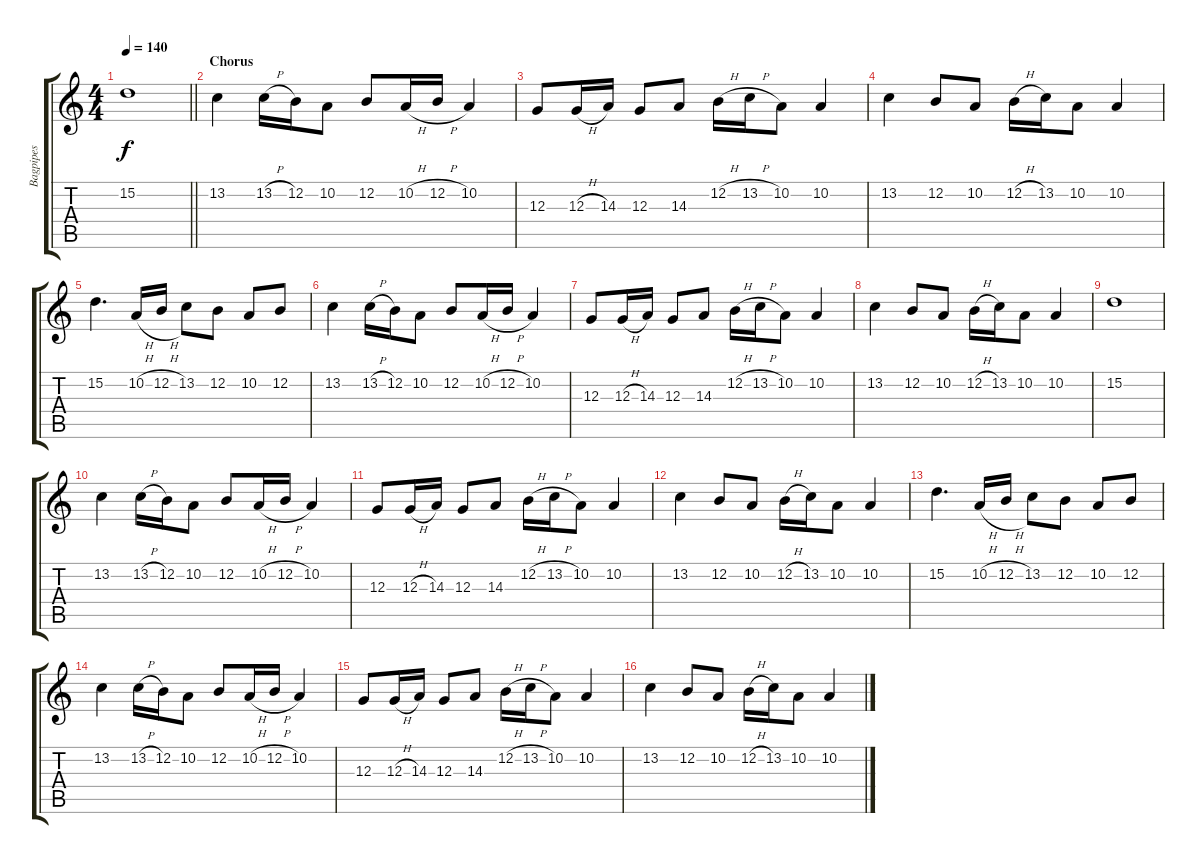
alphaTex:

\track ("Bagpipes" "Bagpipes") {instrument bagpipe}
\staff {score tabs}
\tuning (E4 B3 G3 D3 A2 E2) {hide}
\ts (4 4)
\tempo 140
\clef g2
\barLineRight lightlight
\ks c
15.2.1{dy f} |
\section ("" "Chorus")
13.2.4 13.2{h}.16 12.2.16 10.2.8 12.2.8 10.2{h}.16 12.2{h}.16 10.2.4 |
12.3.8 12.3{h}.16 14.3.16 12.3.8 14.3.8 12.2{h}.16 13.2{h}.16 10.2.8 10.2.4 |
13.2.4 12.2.8 10.2.8 12.2{h}.16 13.2.16 10.2.8 10.2.4 |
15.2.4{d} 10.2{h}.16 12.2{h}.16 13.2.8 12.2.8 10.2.8 12.2.8 |
13.2.4 13.2{h}.16 12.2.16 10.2.8 12.2.8 10.2{h}.16 12.2{h}.16 10.2.4 |
12.3.8 12.3{h}.16 14.3.16 12.3.8 14.3.8 12.2{h}.16 13.2{h}.16 10.2.8 10.2.4 |
13.2.4 12.2.8 10.2.8 12.2{h}.16 13.2.16 10.2.8 10.2.4 |
15.2.1 |
13.2.4 13.2{h}.16 12.2.16 10.2.8 12.2.8 10.2{h}.16 12.2{h}.16 10.2.4 |
12.3.8 12.3{h}.16 14.3.16 12.3.8 14.3.8 12.2{h}.16 13.2{h}.16 10.2.8 10.2.4 |
13.2.4 12.2.8 10.2.8 12.2{h}.16 13.2.16 10.2.8 10.2.4 |
15.2.4{d} 10.2{h}.16 12.2{h}.16 13.2.8 12.2.8 10.2.8 12.2.8 |
13.2.4 13.2{h}.16 12.2.16 10.2.8 12.2.8 10.2{h}.16 12.2{h}.16 10.2.4 |
12.3.8 12.3{h}.16 14.3.16 12.3.8 14.3.8 12.2{h}.16 13.2{h}.16 10.2.8 10.2.4 |
13.2.4 12.2.8 10.2.8 12.2{h}.16 13.2.16 10.2.8 10.2.4
